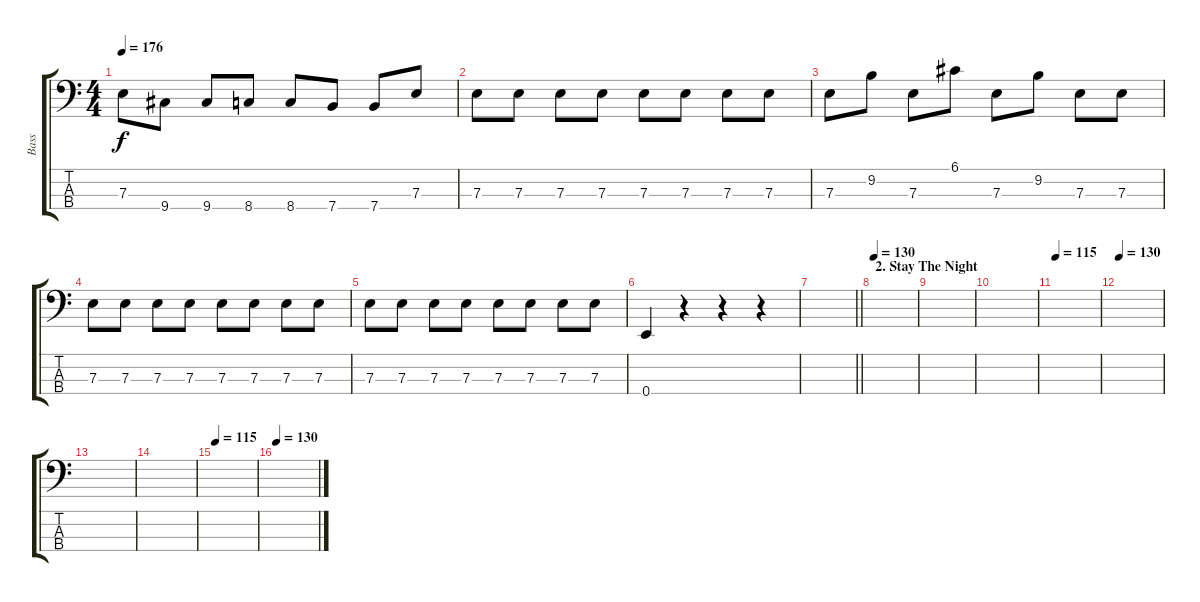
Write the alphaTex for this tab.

\track ("Bass" "Bass") {instrument electricbasspick}
\staff {score tabs}
\tuning (G2 D2 A1 E1) {hide}
\ts (4 4)
\tempo 176
\clef f4
\ks c
7.3.8{dy f} 9.4.8 9.4.8 8.4.8 8.4.8 7.4.8 7.4.8 7.3.8 |
7.3.8 7.3.8 7.3.8 7.3.8 7.3.8 7.3.8 7.3.8 7.3.8 |
7.3.8 9.2.8 7.3.8 6.1.8 7.3.8 9.2.8 7.3.8 7.3.8 |
7.3.8 7.3.8 7.3.8 7.3.8 7.3.8 7.3.8 7.3.8 7.3.8 |
7.3.8 7.3.8 7.3.8 7.3.8 7.3.8 7.3.8 7.3.8 7.3.8 |
0.4.4 r.4 r.4 r.4 |
\barLineRight lightlight
|
\section ("" "2. Stay The Night")
\tempo 130
|
|
|
\tempo 115
|
\tempo 130
|
|
|
\tempo 115
|
\tempo 130
